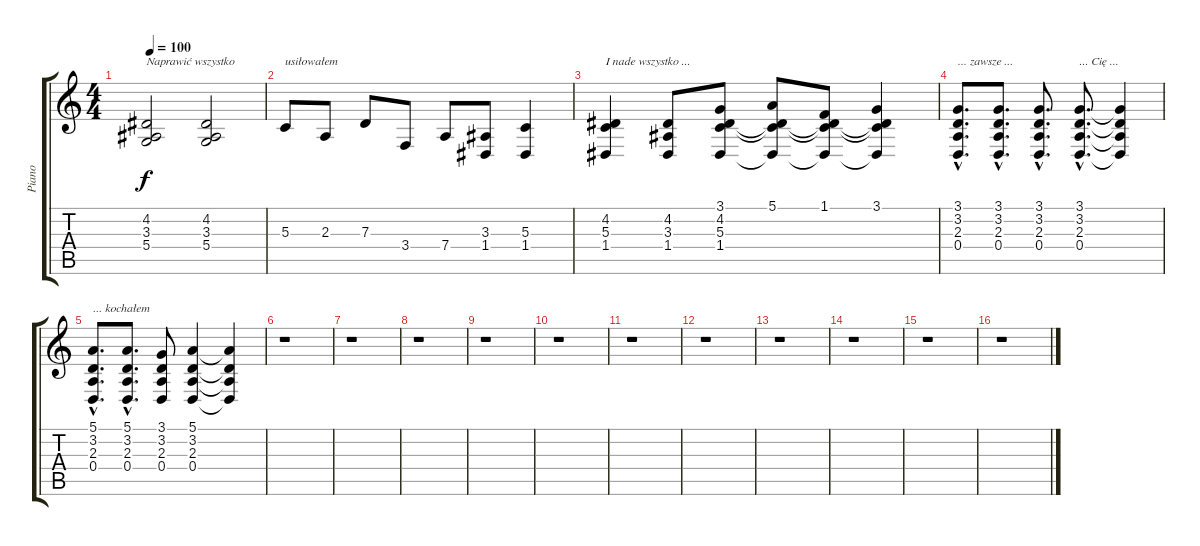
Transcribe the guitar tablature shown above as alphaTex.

\track ("Piano" "Piano") {instrument brightacousticpiano}
\staff {score tabs}
\tuning (E4 B3 G3 D3 A2 E2) {hide}
\ts (4 4)
\tempo 100
\clef g2
\ks c
(4.2 3.3 5.4).2{txt "Naprawić wszystko" dy f} (4.2 3.3 5.4).2 |
5.3.8{txt "usiłowałem"} 2.3.8 7.3.8 3.4.8 7.4.8 (3.3 1.4).8 (5.3 1.4).4 |
(4.2 5.3 1.4).4{txt "I nade wszystko ..."} (4.2 3.3 1.4).8 (3.1 4.2 5.3 1.4).8 (5.1 4.2{t} 5.3{t} 1.4{t}).8 (1.1 4.2{t} 5.3{t} 1.4{t}).8 (3.1 4.2{t} 5.3{t} 1.4{t}).4 |
(3.1{hac} 3.2{hac} 2.3{hac} 0.4{hac}).8{d txt "... zawsze ..."} (3.1{hac} 3.2{hac} 2.3{hac} 0.4{hac}).8{d} (3.1{hac} 3.2{hac} 2.3{hac} 0.4{hac}).8{d} (3.1{hac} 3.2{hac} 2.3{hac} 0.4{hac}).8{d txt "... Cię ..."} (3.1{t} 3.2{t} 2.3{t} 0.4{t}).4 |
(5.1{hac} 3.2{hac} 2.3{hac} 0.4{hac}).8{d txt "... kochałem"} (5.1{hac} 3.2{hac} 2.3{hac} 0.4{hac}).8{d} (3.1 3.2 2.3 0.4).8 (5.1 3.2 2.3 0.4).4 (5.1{t} 3.2{t} 2.3{t} 0.4{t}).4 |
r.1 |
r.1 |
r.1 |
r.1 |
r.1 |
r.1 |
r.1 |
r.1 |
r.1 |
r.1 |
r.1
